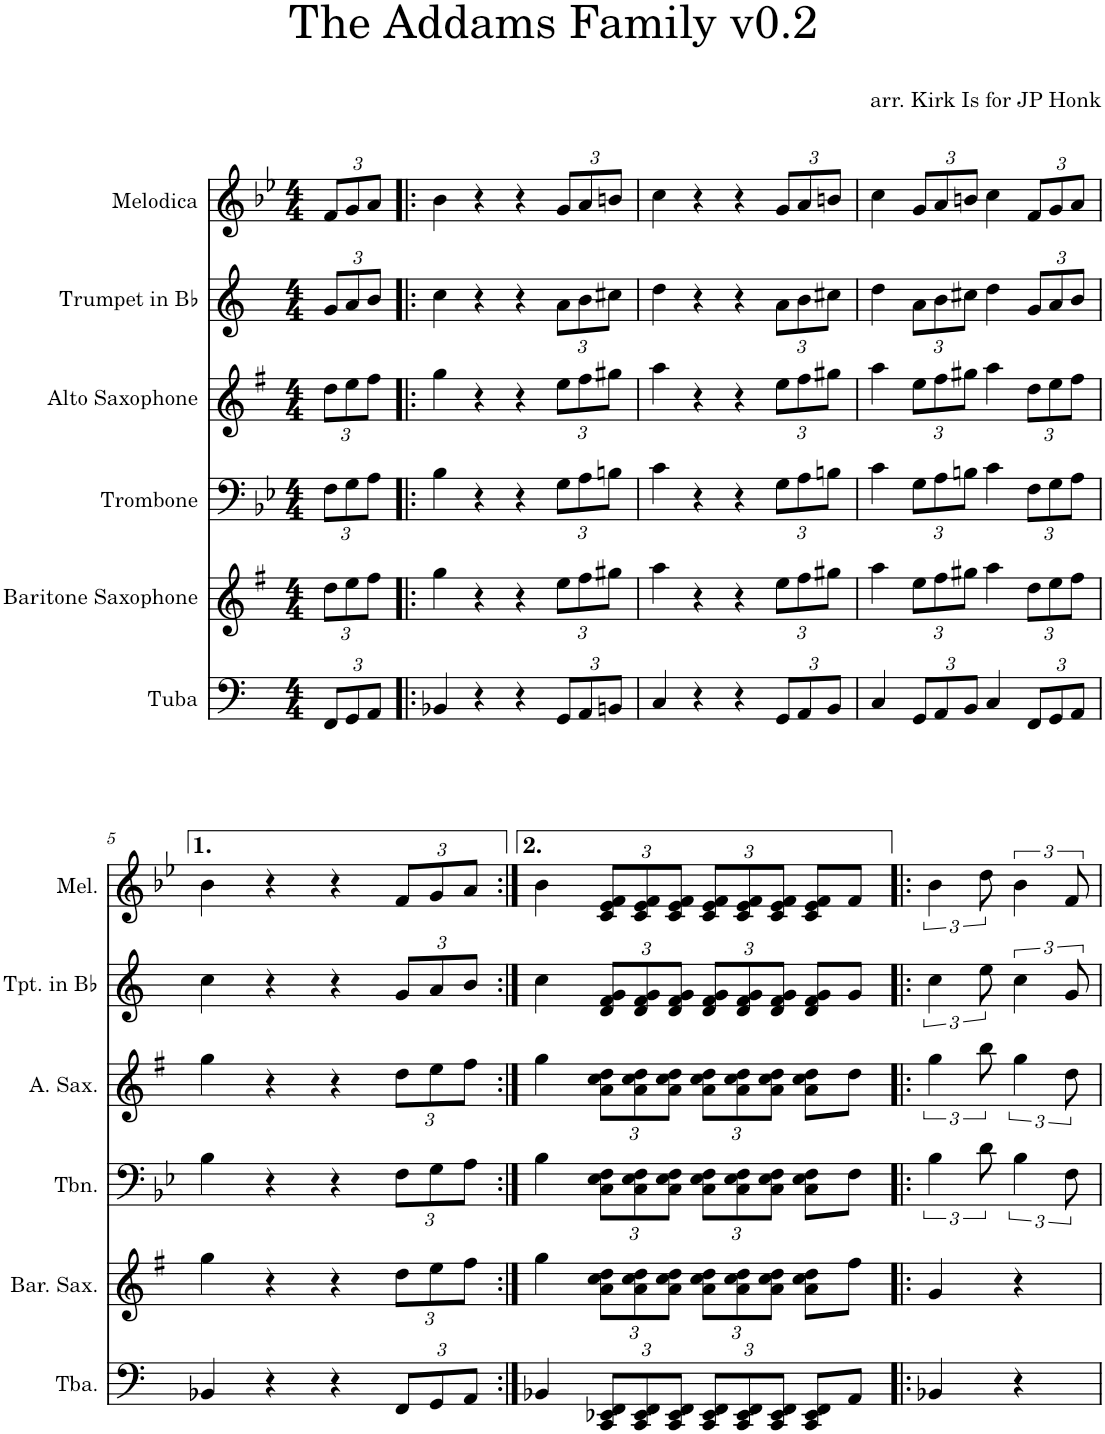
**kern	**kern	**kern	**kern	**kern	**kern
*part6	*part5	*part4	*part3	*part2	*part1
*staff6	*staff5	*staff4	*staff3	*staff2	*staff1
*I"Tuba	*I"Baritone Saxophone	*I"Trombone	*I"Alto Saxophone	*I"Trumpet in Bb	*I"Melodica
*I'Tba.	*I'Bar. Sax.	*I'Tbn.	*I'A. Sax.	*I'Tpt. in Bb	*I'Mel.
*clefF4	*clefG2	*clefF4	*clefG2	*clefG2	*clefG2
*	*Trd12c21	*	*Trd5c9	*Trd1c2	*
*k[]	*k[f#]	*k[b-e-]	*k[f#]	*k[]	*k[b-e-]
*M4/4	*M4/4	*M4/4	*M4/4	*M4/4	*M4/4
*Xbrackettup	*Xbrackettup	*Xbrackettup	*Xbrackettup	*Xbrackettup	*Xbrackettup
=1	=1	=1	=1	=1	=1
12FF/L	12dd\L	12F\L	12dd\L	12g/L	12f/L
12GG/	12ee\	12G\	12ee\	12a/	12g/
12AA/J	12ff#\J	12A\J	12ff#\J	12b/J	12a/J
=2!|:	=2!|:	=2!|:	=2!|:	=2!|:	=2!|:
4BB-X/	4gg\	4B-\	4gg\	4cc\	4b-\
4r	4r	4r	4r	4r	4r
4r	4r	4r	4r	4r	4r
12GG/L	12ee\L	12G\L	12ee\L	12a\L	12g/L
12AA/	12ff#\	12A\	12ff#\	12b\	12a/
12BBn/J	12gg#X\J	12Bn\J	12gg#X\J	12cc#X\J	12bn/J
=3	=3	=3	=3	=3	=3
4C/	4aa\	4c\	4aa\	4dd\	4cc\
4r	4r	4r	4r	4r	4r
4r	4r	4r	4r	4r	4r
12GG/L	12ee\L	12G\L	12ee\L	12a\L	12g/L
12AA/	12ff#\	12A\	12ff#\	12b\	12a/
12BB/J	12gg#X\J	12Bn\J	12gg#X\J	12cc#X\J	12bn/J
=4	=4	=4	=4	=4	=4
4C/	4aa\	4c\	4aa\	4dd\	4cc\
12GG/L	12ee\L	12G\L	12ee\L	12a\L	12g/L
12AA/	12ff#\	12A\	12ff#\	12b\	12a/
12BB/J	12gg#X\J	12Bn\J	12gg#X\J	12cc#X\J	12bn/J
4C/	4aa\	4c\	4aa\	4dd\	4cc\
12FF/L	12dd\L	12F\L	12dd\L	12g/L	12f/L
12GG/	12ee\	12G\	12ee\	12a/	12g/
12AA/J	12ff#\J	12A\J	12ff#\J	12b/J	12a/J
!!LO:LB:g=z
=5	=5	=5	=5	=5	=5
4BB-X/	4gg\	4B-\	4gg\	4cc\	4b-\
4r	4r	4r	4r	4r	4r
4r	4r	4r	4r	4r	4r
12FF/L	12dd\L	12F\L	12dd\L	12g/L	12f/L
12GG/	12ee\	12G\	12ee\	12a/	12g/
12AA/J	12ff#\J	12A\J	12ff#\J	12b/J	12a/J
=6:|!	=6:|!	=6:|!	=6:|!	=6:|!	=6:|!
4BB-X/	4gg\	4B-\	4gg\	4cc\	4b-\
12CC/ 12EE-X/ 12FF/L	12a\ 12cc\ 12dd\L	12C\ 12E-\ 12F\L	12a\ 12cc\ 12dd\L	12d/ 12f/ 12g/L	12c/ 12e-/ 12f/L
12CC/ 12EE-/ 12FF/	12a\ 12cc\ 12dd\	12C\ 12E-\ 12F\	12a\ 12cc\ 12dd\	12d/ 12f/ 12g/	12c/ 12e-/ 12f/
12CC/ 12EE-/ 12FF/J	12a\ 12cc\ 12dd\J	12C\ 12E-\ 12F\J	12a\ 12cc\ 12dd\J	12d/ 12f/ 12g/J	12c/ 12e-/ 12f/J
12CC/ 12EE-/ 12FF/L	12a\ 12cc\ 12dd\L	12C\ 12E-\ 12F\L	12a\ 12cc\ 12dd\L	12d/ 12f/ 12g/L	12c/ 12e-/ 12f/L
12CC/ 12EE-/ 12FF/	12a\ 12cc\ 12dd\	12C\ 12E-\ 12F\	12a\ 12cc\ 12dd\	12d/ 12f/ 12g/	12c/ 12e-/ 12f/
12CC/ 12EE-/ 12FF/J	12a\ 12cc\ 12dd\J	12C\ 12E-\ 12F\J	12a\ 12cc\ 12dd\J	12d/ 12f/ 12g/J	12c/ 12e-/ 12f/J
8CC/ 8EE-/ 8FF/L	8a\ 8cc\ 8dd\L	8C\ 8E-\ 8F\L	8a\ 8cc\ 8dd\L	8d/ 8f/ 8g/L	8c/ 8e-/ 8f/L
8AA/J	8ff#\J	8F\J	8dd\J	8g/J	8f/J
=7!|:	=7!|:	=7!|:	=7!|:	=7!|:	=7!|:
*	*	*brackettup	*brackettup	*brackettup	*brackettup
4BB-X/	4g/	6B-\	6gg\	6cc\	6b-\
.	.	12d\	12bb\	12ee\	12dd\
4r	4r	6B-\	6gg\	6cc\	6b-\
.	.	12F\	12dd\	12g/	12f/
=	=	=	=	=	=
*-	*-	*-	*-	*-	*-
